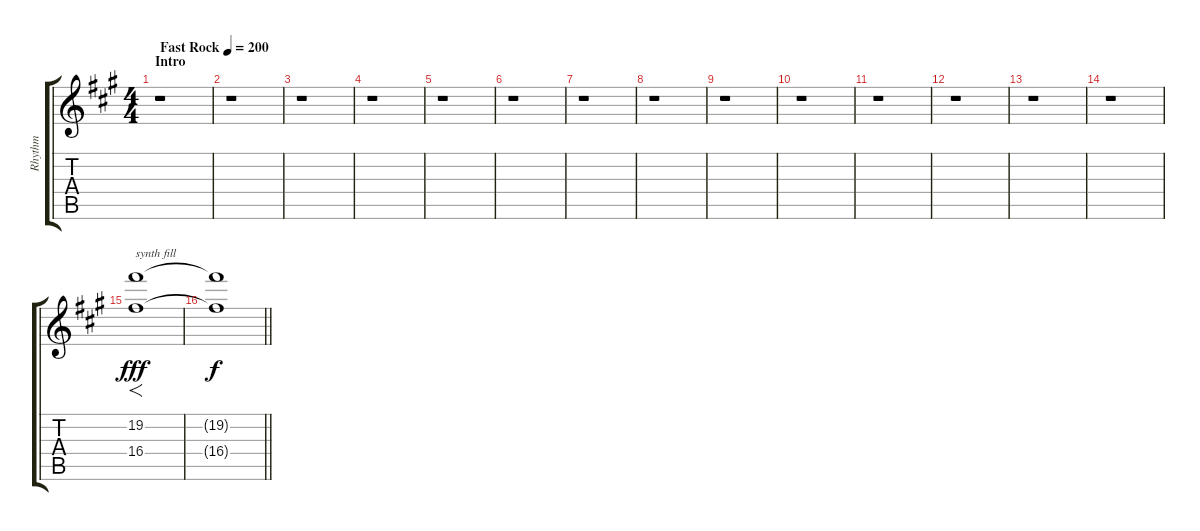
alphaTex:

\track ("Rhythm" "Rhythm") {instrument distortionguitar}
\staff {score tabs}
\tuning (E4 B3 G3 D3 A2 D2) {hide}
\ts (4 4)
\section ("" "Intro")
\tempo (200 "Fast Rock")
\clef g2
\ks f#minor
r.1{dy fff instrument distortionguitar} |
r.1 |
r.1 |
r.1 |
r.1 |
r.1 |
r.1 |
r.1 |
r.1 |
r.1 |
r.1 |
r.1 |
r.1 |
r.1 |
(19.2 16.4).1{f txt "synth fill" volume 16 balance 14 instrument lead1square} |
\barLineRight lightlight
(19.2{t} 16.4{t}).1{dy f}
